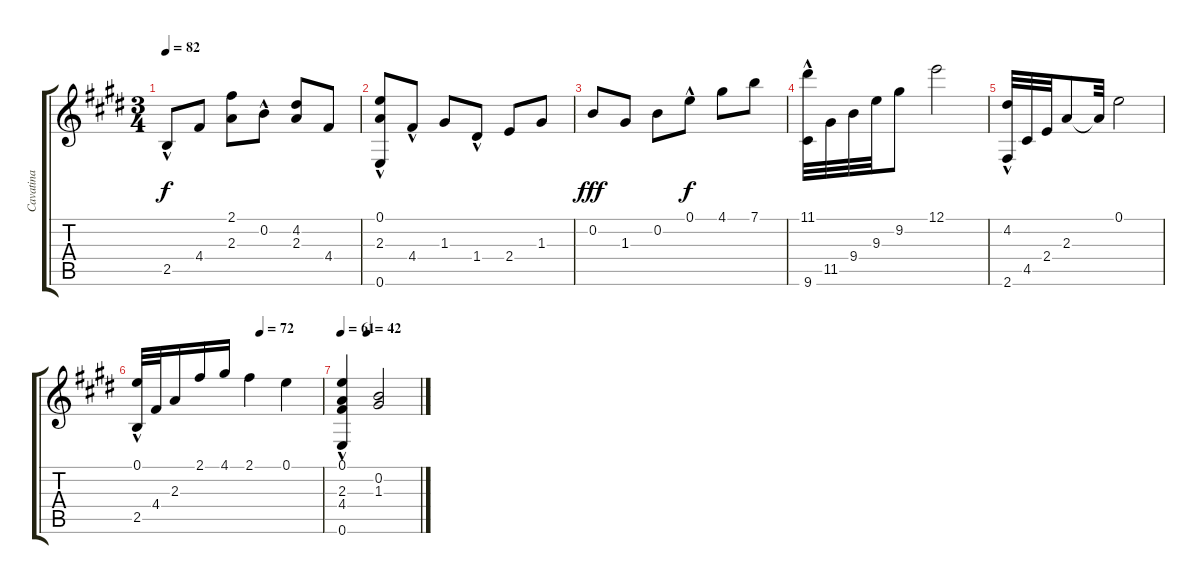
\track ("Cavatina" "Cavatina") {instrument acousticguitarnylon}
\staff {score tabs}
\tuning (E4 B3 G3 D3 A2 E2) {hide}
\ts (3 4)
\tempo 82
\clef g2
\ks e
2.5{hac}.8{dy f} 4.4.8 (2.1 2.3).8 0.2{hac}.8 (4.2 2.3).8 4.4.8 |
(0.1{hac} 2.3 0.6{hac}).8 4.4{hac}.8 1.3.8 1.4{hac}.8 2.4.8 1.3.8 |
0.2.8{dy fff} 1.3.8 0.2.8 0.1{hac}.8{dy f} 4.1.8 7.1.8 |
(11.1 9.6{hac}).32 11.5.32 9.4.32 9.3.32 9.2.8 12.1.2 |
(4.2 2.6{hac}).32 4.5.32 2.4.32 2.3.8 2.3{t}.32 0.1.2 |
\tempo (72 0.6666666666666666)
(0.1 2.5{hac}).32 4.4.32 2.3.16 2.1.16 4.1.16 2.1.4 0.1.4 |
\tempo 61
\tempo (42 0.3333333333333333)
(0.1{hac} 2.3 4.4 0.6{hac}).4 (0.2 1.3).2
